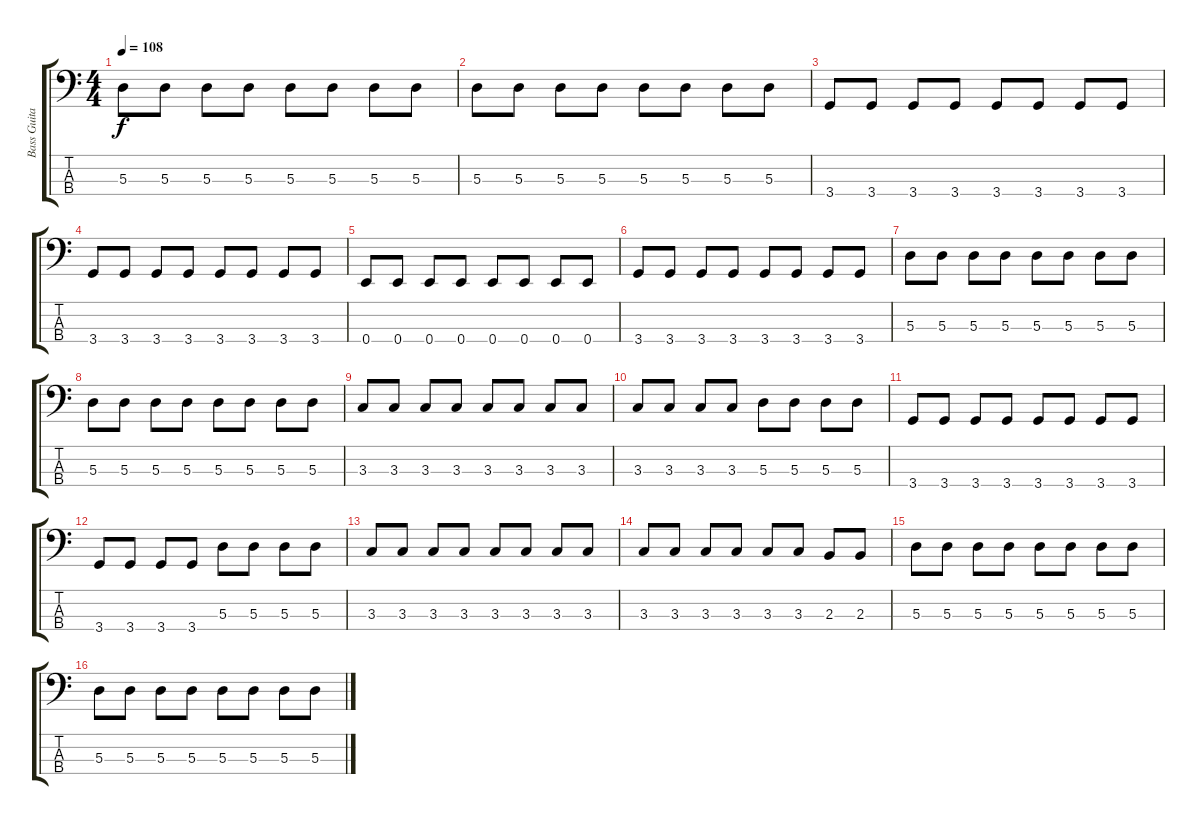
\track ("Bass Guitar" "Bass Guita") {instrument electricbassfinger}
\staff {score tabs}
\tuning (G2 D2 A1 E1) {hide}
\ts (4 4)
\tempo 108
\clef f4
\ks c
5.3.8{dy f} 5.3.8 5.3.8 5.3.8 5.3.8 5.3.8 5.3.8 5.3.8 |
5.3.8 5.3.8 5.3.8 5.3.8 5.3.8 5.3.8 5.3.8 5.3.8 |
3.4.8 3.4.8 3.4.8 3.4.8 3.4.8 3.4.8 3.4.8 3.4.8 |
3.4.8 3.4.8 3.4.8 3.4.8 3.4.8 3.4.8 3.4.8 3.4.8 |
0.4.8 0.4.8 0.4.8 0.4.8 0.4.8 0.4.8 0.4.8 0.4.8 |
3.4.8 3.4.8 3.4.8 3.4.8 3.4.8 3.4.8 3.4.8 3.4.8 |
5.3.8 5.3.8 5.3.8 5.3.8 5.3.8 5.3.8 5.3.8 5.3.8 |
5.3.8 5.3.8 5.3.8 5.3.8 5.3.8 5.3.8 5.3.8 5.3.8 |
3.3.8 3.3.8 3.3.8 3.3.8 3.3.8 3.3.8 3.3.8 3.3.8 |
3.3.8 3.3.8 3.3.8 3.3.8 5.3.8 5.3.8 5.3.8 5.3.8 |
3.4.8 3.4.8 3.4.8 3.4.8 3.4.8 3.4.8 3.4.8 3.4.8 |
3.4.8 3.4.8 3.4.8 3.4.8 5.3.8 5.3.8 5.3.8 5.3.8 |
3.3.8 3.3.8 3.3.8 3.3.8 3.3.8 3.3.8 3.3.8 3.3.8 |
3.3.8 3.3.8 3.3.8 3.3.8 3.3.8 3.3.8 2.3.8 2.3.8 |
5.3.8 5.3.8 5.3.8 5.3.8 5.3.8 5.3.8 5.3.8 5.3.8 |
5.3.8 5.3.8 5.3.8 5.3.8 5.3.8 5.3.8 5.3.8 5.3.8
